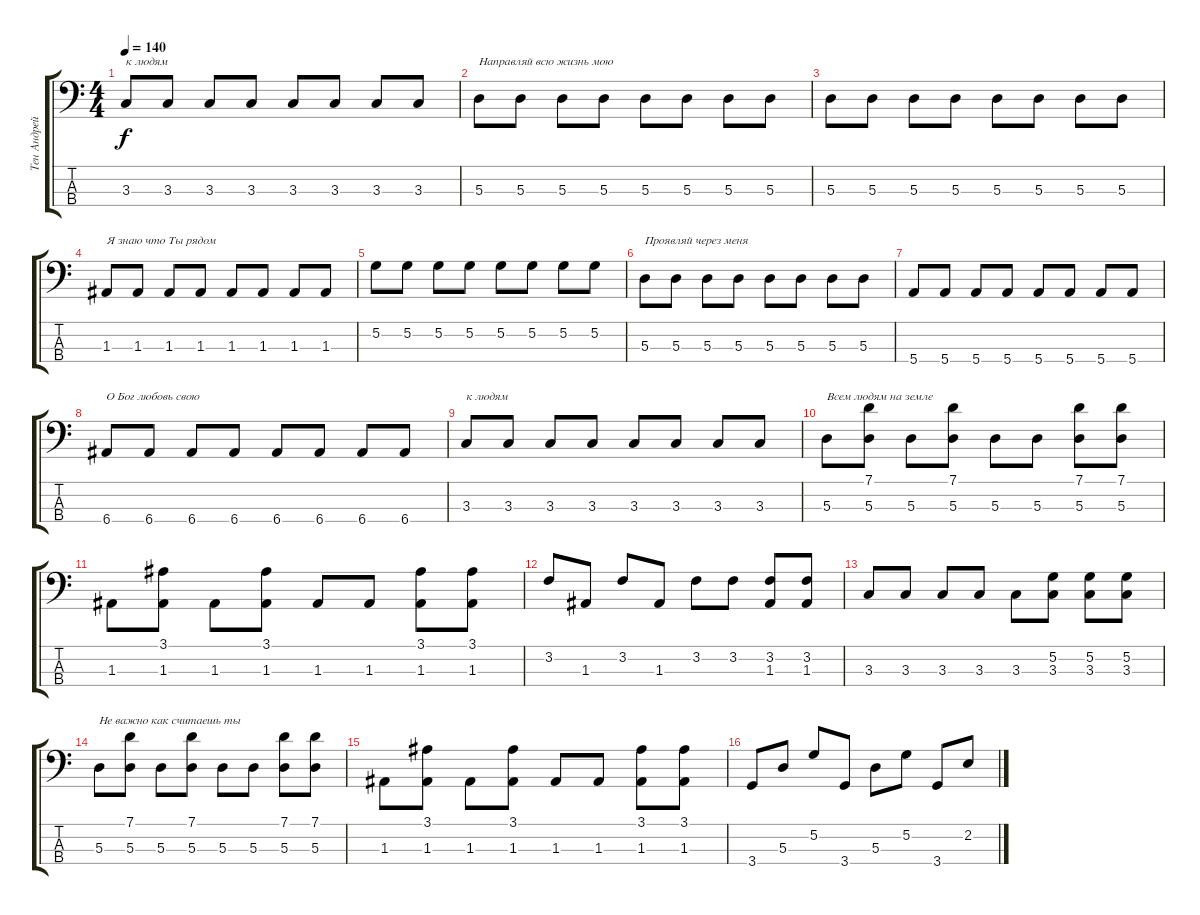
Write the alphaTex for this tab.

\track ("Тен Андрей" "Тен Андрей") {instrument electricbassfinger}
\staff {score tabs}
\tuning (G2 D2 A1 E1) {hide}
\ts (4 4)
\tempo 140
\clef f4
\ks c
3.3.8{txt "к людям" dy f} 3.3.8 3.3.8 3.3.8 3.3.8 3.3.8 3.3.8 3.3.8 |
5.3.8{txt "Направляй всю жизнь мою"} 5.3.8 5.3.8 5.3.8 5.3.8 5.3.8 5.3.8 5.3.8 |
5.3.8 5.3.8 5.3.8 5.3.8 5.3.8 5.3.8 5.3.8 5.3.8 |
1.3.8{txt "Я знаю что Ты рядом"} 1.3.8 1.3.8 1.3.8 1.3.8 1.3.8 1.3.8 1.3.8 |
5.2.8 5.2.8 5.2.8 5.2.8 5.2.8 5.2.8 5.2.8 5.2.8 |
5.3.8{txt "Проявляй через меня"} 5.3.8 5.3.8 5.3.8 5.3.8 5.3.8 5.3.8 5.3.8 |
5.4.8 5.4.8 5.4.8 5.4.8 5.4.8 5.4.8 5.4.8 5.4.8 |
6.4.8{txt "О Бог любовь свою"} 6.4.8 6.4.8 6.4.8 6.4.8 6.4.8 6.4.8 6.4.8 |
3.3.8{txt "к людям"} 3.3.8 3.3.8 3.3.8 3.3.8 3.3.8 3.3.8 3.3.8 |
5.3.8{txt "Всем людям на земле"} (7.1 5.3).8 5.3.8 (7.1 5.3).8 5.3.8 5.3.8 (7.1 5.3).8 (7.1 5.3).8 |
1.3.8 (3.1 1.3).8 1.3.8 (3.1 1.3).8 1.3.8 1.3.8 (3.1 1.3).8 (3.1 1.3).8 |
3.2.8 1.3.8 3.2.8 1.3.8 3.2.8 3.2.8 (3.2 1.3).8 (3.2 1.3).8 |
3.3.8 3.3.8 3.3.8 3.3.8 3.3.8 (5.2 3.3).8 (5.2 3.3).8 (5.2 3.3).8 |
5.3.8{txt "Не важно как считаешь ты"} (7.1 5.3).8 5.3.8 (7.1 5.3).8 5.3.8 5.3.8 (7.1 5.3).8 (7.1 5.3).8 |
1.3.8 (3.1 1.3).8 1.3.8 (3.1 1.3).8 1.3.8 1.3.8 (3.1 1.3).8 (3.1 1.3).8 |
3.4.8 5.3.8 5.2.8 3.4.8 5.3.8 5.2.8 3.4.8 2.2.8
